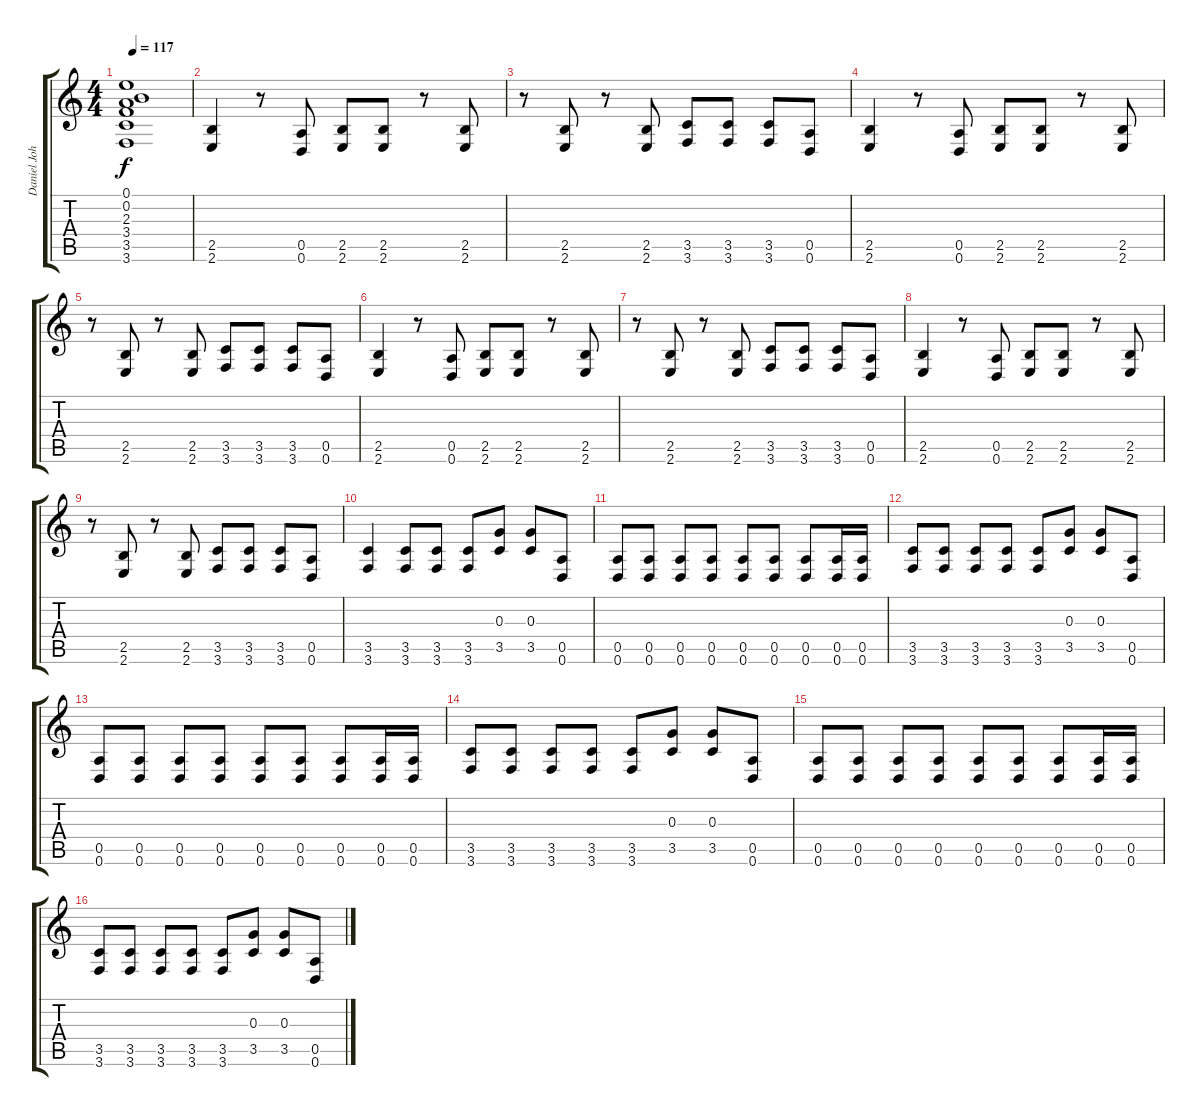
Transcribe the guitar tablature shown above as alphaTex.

\track ("Daniel Johns" "Daniel Joh") {instrument distortionguitar}
\staff {score tabs}
\tuning (E4 B3 G3 D3 A2 D2) {hide}
\ts (4 4)
\tempo 117
\clef g2
\ks c
(0.1{t} 0.2{t} 2.3{t} 3.4{t} 3.5{t} 3.6{t}).1{dy f} |
(2.5 2.6).4 r.8 (0.5 0.6).8 (2.5 2.6).8 (2.5 2.6).8 r.8 (2.5 2.6).8 |
r.8 (2.5 2.6).8 r.8 (2.5 2.6).8 (3.5 3.6).8 (3.5 3.6).8 (3.5 3.6).8 (0.5 0.6).8 |
(2.5 2.6).4 r.8 (0.5 0.6).8 (2.5 2.6).8 (2.5 2.6).8 r.8 (2.5 2.6).8 |
r.8 (2.5 2.6).8 r.8 (2.5 2.6).8 (3.5 3.6).8 (3.5 3.6).8 (3.5 3.6).8 (0.5 0.6).8 |
(2.5 2.6).4 r.8 (0.5 0.6).8 (2.5 2.6).8 (2.5 2.6).8 r.8 (2.5 2.6).8 |
r.8 (2.5 2.6).8 r.8 (2.5 2.6).8 (3.5 3.6).8 (3.5 3.6).8 (3.5 3.6).8 (0.5 0.6).8 |
(2.5 2.6).4 r.8 (0.5 0.6).8 (2.5 2.6).8 (2.5 2.6).8 r.8 (2.5 2.6).8 |
r.8 (2.5 2.6).8 r.8 (2.5 2.6).8 (3.5 3.6).8 (3.5 3.6).8 (3.5 3.6).8 (0.5 0.6).8 |
(3.5 3.6).4 (3.5 3.6).8 (3.5 3.6).8 (3.5 3.6).8 (0.3 3.5).8 (0.3 3.5).8 (0.5 0.6).8 |
(0.5 0.6).8 (0.5 0.6).8 (0.5 0.6).8 (0.5 0.6).8 (0.5 0.6).8 (0.5 0.6).8 (0.5 0.6).8 (0.5 0.6).16 (0.5 0.6).16 |
(3.5 3.6).8 (3.5 3.6).8 (3.5 3.6).8 (3.5 3.6).8 (3.5 3.6).8 (0.3 3.5).8 (0.3 3.5).8 (0.5 0.6).8 |
(0.5 0.6).8 (0.5 0.6).8 (0.5 0.6).8 (0.5 0.6).8 (0.5 0.6).8 (0.5 0.6).8 (0.5 0.6).8 (0.5 0.6).16 (0.5 0.6).16 |
(3.5 3.6).8 (3.5 3.6).8 (3.5 3.6).8 (3.5 3.6).8 (3.5 3.6).8 (0.3 3.5).8 (0.3 3.5).8 (0.5 0.6).8 |
(0.5 0.6).8 (0.5 0.6).8 (0.5 0.6).8 (0.5 0.6).8 (0.5 0.6).8 (0.5 0.6).8 (0.5 0.6).8 (0.5 0.6).16 (0.5 0.6).16 |
(3.5 3.6).8 (3.5 3.6).8 (3.5 3.6).8 (3.5 3.6).8 (3.5 3.6).8 (0.3 3.5).8 (0.3 3.5).8 (0.5 0.6).8
